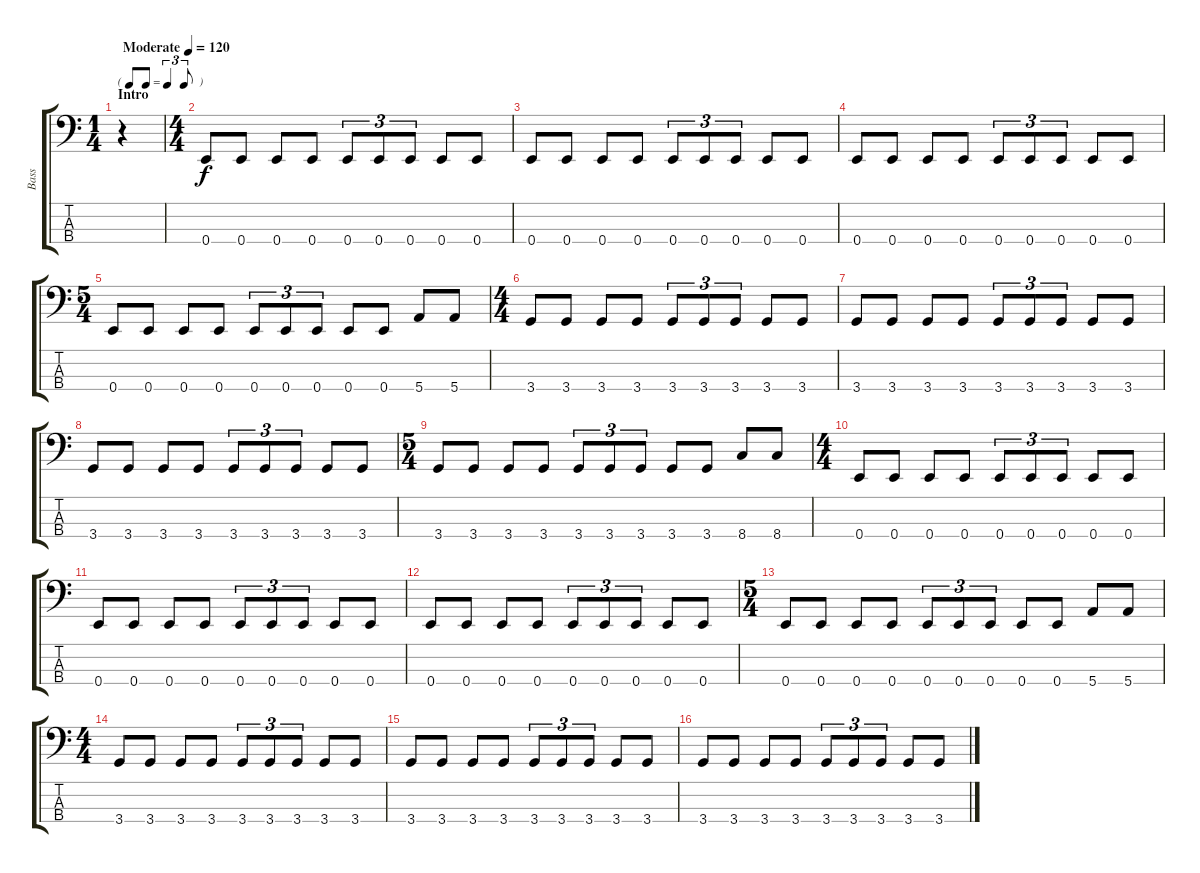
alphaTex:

\track ("Bass" "Bass") {instrument electricbasspick}
\staff {score tabs}
\tuning (G2 D2 A1 E1) {hide}
\ts (1 4)
\tf triplet8th
\section ("" "Intro")
\tempo (120 "Moderate")
\clef f4
\ks c
r.4{dy f instrument electricbasspick} |
\ts (4 4)
0.4.8 0.4.8 0.4.8 0.4.8 0.4.8{tu (3 2)} 0.4.8{tu (3 2)} 0.4.8{tu (3 2)} 0.4.8 0.4.8 |
0.4.8 0.4.8 0.4.8 0.4.8 0.4.8{tu (3 2)} 0.4.8{tu (3 2)} 0.4.8{tu (3 2)} 0.4.8 0.4.8 |
0.4.8 0.4.8 0.4.8 0.4.8 0.4.8{tu (3 2)} 0.4.8{tu (3 2)} 0.4.8{tu (3 2)} 0.4.8 0.4.8 |
\ts (5 4)
0.4.8 0.4.8 0.4.8 0.4.8 0.4.8{tu (3 2)} 0.4.8{tu (3 2)} 0.4.8{tu (3 2)} 0.4.8 0.4.8 5.4.8 5.4.8 |
\ts (4 4)
3.4.8 3.4.8 3.4.8 3.4.8 3.4.8{tu (3 2)} 3.4.8{tu (3 2)} 3.4.8{tu (3 2)} 3.4.8 3.4.8 |
3.4.8 3.4.8 3.4.8 3.4.8 3.4.8{tu (3 2)} 3.4.8{tu (3 2)} 3.4.8{tu (3 2)} 3.4.8 3.4.8 |
3.4.8 3.4.8 3.4.8 3.4.8 3.4.8{tu (3 2)} 3.4.8{tu (3 2)} 3.4.8{tu (3 2)} 3.4.8 3.4.8 |
\ts (5 4)
3.4.8 3.4.8 3.4.8 3.4.8 3.4.8{tu (3 2)} 3.4.8{tu (3 2)} 3.4.8{tu (3 2)} 3.4.8 3.4.8 8.4.8 8.4.8 |
\ts (4 4)
0.4.8 0.4.8 0.4.8 0.4.8 0.4.8{tu (3 2)} 0.4.8{tu (3 2)} 0.4.8{tu (3 2)} 0.4.8 0.4.8 |
0.4.8 0.4.8 0.4.8 0.4.8 0.4.8{tu (3 2)} 0.4.8{tu (3 2)} 0.4.8{tu (3 2)} 0.4.8 0.4.8 |
0.4.8 0.4.8 0.4.8 0.4.8 0.4.8{tu (3 2)} 0.4.8{tu (3 2)} 0.4.8{tu (3 2)} 0.4.8 0.4.8 |
\ts (5 4)
0.4.8 0.4.8 0.4.8 0.4.8 0.4.8{tu (3 2)} 0.4.8{tu (3 2)} 0.4.8{tu (3 2)} 0.4.8 0.4.8 5.4.8 5.4.8 |
\ts (4 4)
3.4.8 3.4.8 3.4.8 3.4.8 3.4.8{tu (3 2)} 3.4.8{tu (3 2)} 3.4.8{tu (3 2)} 3.4.8 3.4.8 |
3.4.8 3.4.8 3.4.8 3.4.8 3.4.8{tu (3 2)} 3.4.8{tu (3 2)} 3.4.8{tu (3 2)} 3.4.8 3.4.8 |
3.4.8 3.4.8 3.4.8 3.4.8 3.4.8{tu (3 2)} 3.4.8{tu (3 2)} 3.4.8{tu (3 2)} 3.4.8 3.4.8
